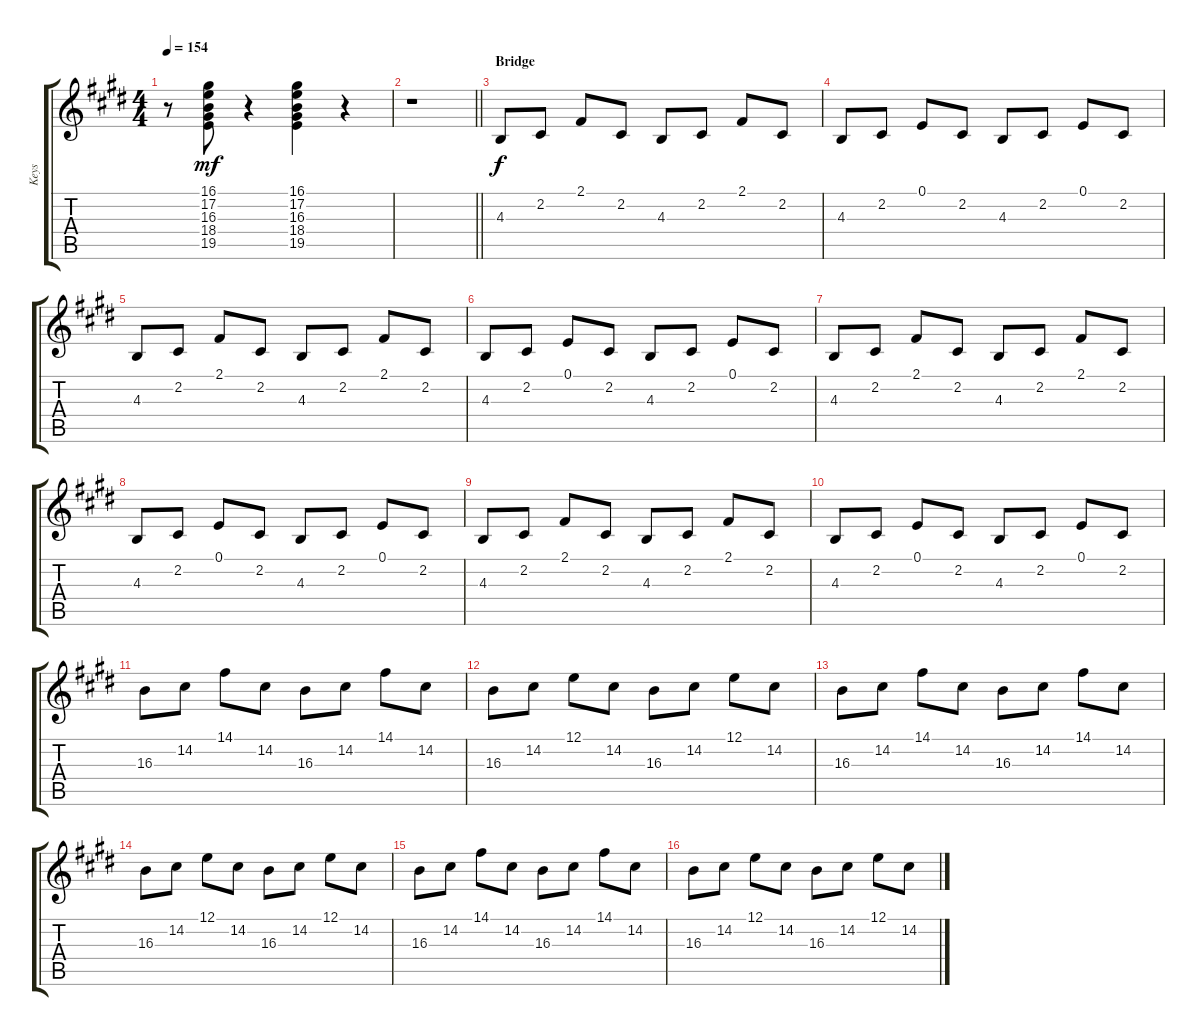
\track ("Keys" "Keys") {instrument stringensemble1}
\staff {score tabs}
\tuning (E4 B3 G3 D3 A2 E2) {hide}
\ts (4 4)
\tempo 154
\clef g2
\ks e
r.8{dy mf} (16.1 17.2 16.3 18.4 19.5).8 r.4 (16.1 17.2 16.3 18.4 19.5).4 r.4 |
\barLineRight lightlight
r.1 |
\section ("" "Bridge")
4.3.8{dy f} 2.2.8 2.1.8 2.2.8 4.3.8 2.2.8 2.1.8 2.2.8 |
4.3.8 2.2.8 0.1.8 2.2.8 4.3.8 2.2.8 0.1.8 2.2.8 |
4.3.8 2.2.8 2.1.8 2.2.8 4.3.8 2.2.8 2.1.8 2.2.8 |
4.3.8 2.2.8 0.1.8 2.2.8 4.3.8 2.2.8 0.1.8 2.2.8 |
4.3.8 2.2.8 2.1.8 2.2.8 4.3.8 2.2.8 2.1.8 2.2.8 |
4.3.8 2.2.8 0.1.8 2.2.8 4.3.8 2.2.8 0.1.8 2.2.8 |
4.3.8 2.2.8 2.1.8 2.2.8 4.3.8 2.2.8 2.1.8 2.2.8 |
4.3.8 2.2.8 0.1.8 2.2.8 4.3.8 2.2.8 0.1.8 2.2.8 |
16.3.8 14.2.8 14.1.8 14.2.8 16.3.8 14.2.8 14.1.8 14.2.8 |
16.3.8 14.2.8 12.1.8 14.2.8 16.3.8 14.2.8 12.1.8 14.2.8 |
16.3.8 14.2.8 14.1.8 14.2.8 16.3.8 14.2.8 14.1.8 14.2.8 |
16.3.8 14.2.8 12.1.8 14.2.8 16.3.8 14.2.8 12.1.8 14.2.8 |
16.3.8 14.2.8 14.1.8 14.2.8 16.3.8 14.2.8 14.1.8 14.2.8 |
16.3.8 14.2.8 12.1.8 14.2.8 16.3.8 14.2.8 12.1.8 14.2.8
